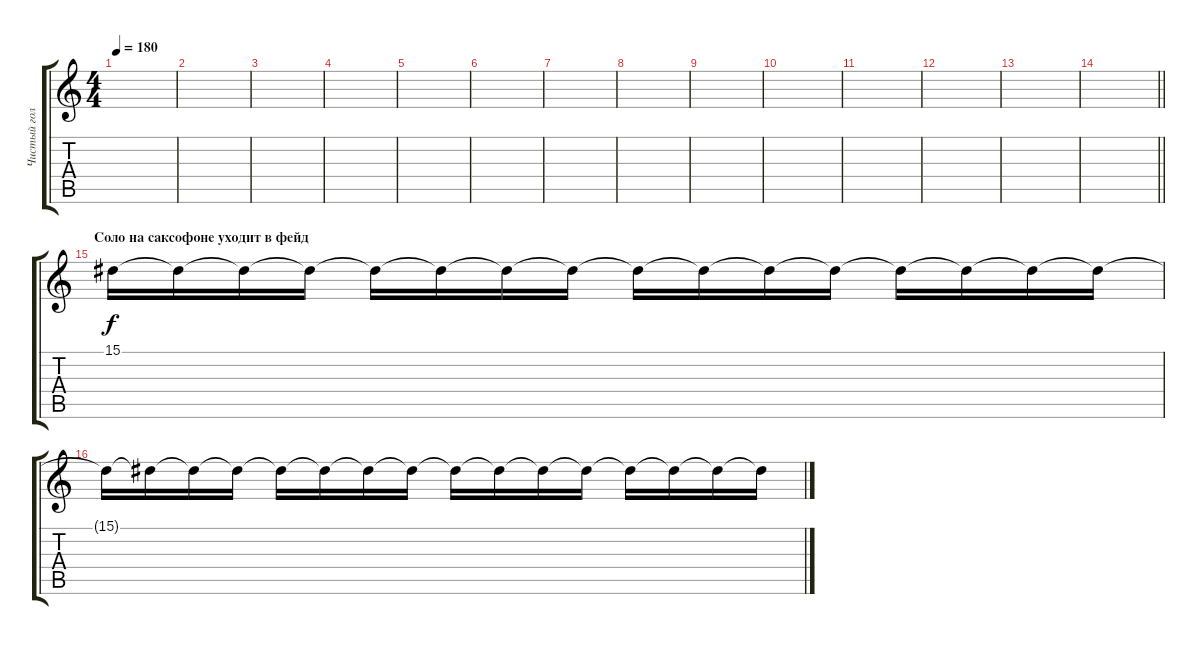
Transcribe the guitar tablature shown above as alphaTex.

\track ("Чистый голос" "Чистый гол") {instrument baritonesax}
\staff {score tabs}
\tuning (C4 G3 Eb3 Bb2 F2 C2) {hide}
\ts (4 4)
\tempo 180
\clef g2
\ks c
|
|
|
|
|
|
|
|
|
|
|
|
|
\barLineRight lightlight
|
\section ("" "Соло на саксофоне уходит в фейд")
15.1.16 15.1{t}.16 15.1{t}.16 15.1{t}.16 15.1{t}.16 15.1{t}.16 15.1{t}.16 15.1{t}.16 15.1{t}.16 15.1{t}.16 15.1{t}.16 15.1{t}.16 15.1{t}.16 15.1{t}.16 15.1{t}.16 15.1{t}.16 |
15.1{t}.16 15.1{t}.16 15.1{t}.16 15.1{t}.16 15.1{t}.16 15.1{t}.16 15.1{t}.16 15.1{t}.16 15.1{t}.16 15.1{t}.16 15.1{t}.16 15.1{t}.16 15.1{t}.16 15.1{t}.16 15.1{t}.16 15.1{t}.16
